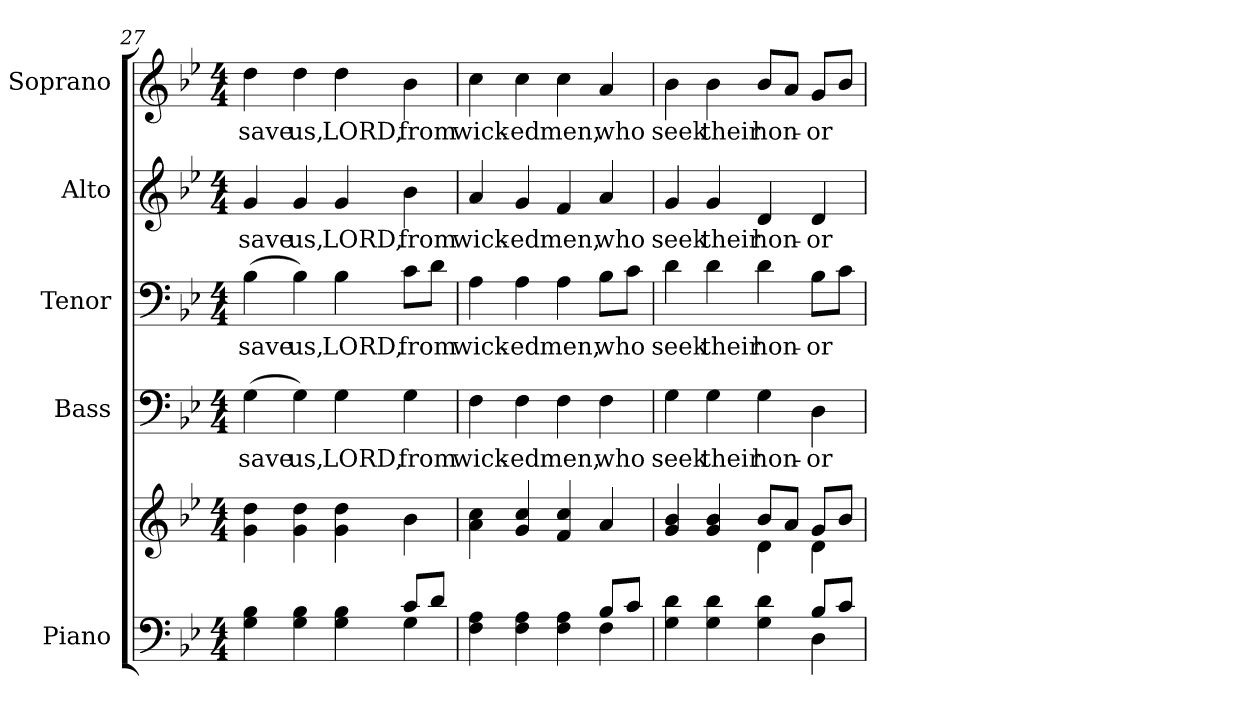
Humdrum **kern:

**kern	**kern	**kern	**text	**kern	**text	**kern	**text	**kern	**text
*part5	*part5	*part4	*part4	*part3	*part3	*part2	*part2	*part1	*part1
*staff6	*staff5	*staff4	*staff4	*staff3	*staff3	*staff2	*staff2	*staff1	*staff1
*I"Piano	*	*I"Bass	*	*I"Tenor	*	*I"Alto	*	*I"Soprano	*
*I'Pno.	*	*I'B.	*	*I'T.	*	*I'A.	*	*I'S.	*
!!LO:PB:g=z
*clefF4	*clefG2	*clefF4	*	*clefF4	*	*clefG2	*	*clefG2	*
*k[b-e-]	*k[b-e-]	*k[b-e-]	*	*k[b-e-]	*	*k[b-e-]	*	*k[b-e-]	*
*B-:	*B-:	*B-:	*	*B-:	*	*B-:	*	*B-:	*
*M4/4	*M4/4	*M4/4	*	*M4/4	*	*M4/4	*	*M4/4	*
=27	=27	=27	=27	=27	=27	=27	=27	=27	=27
*^	*	*	*	*	*	*	*	*	*
!	!	!	!	!LO:LY:b:color=#000000	!	!	!	!	!	!
!	!	!	!	!	!	!LO:LY:b:color=#000000	!	!	!	!
!	!	!	!	!	!	!	!	!LO:LY:b:color=#000000	!	!
!	!	!	!	!	!	!	!	!	!	!LO:LY:b:color=#000000
4Gi\ 4B-i	2ryy	4gi\ 4ddi	(4Gi\	save	(4B-i\	save	4gi/	save	4ddi\	save
!	!	!	!	!LO:LY:b:color=#000000	!	!	!	!	!	!
!	!	!	!	!	!	!LO:LY:b:color=#000000	!	!	!	!
!	!	!	!	!	!	!	!	!LO:LY:b:color=#000000	!	!
!	!	!	!	!	!	!	!	!	!	!LO:LY:b:color=#000000
4Gi\ 4B-i	.	4gi\ 4ddi	4Gi\)	us,	4B-i\)	us,	4gi/	us,	4ddi\	us,
!	!	!	!	!LO:LY:b:color=#000000	!	!	!	!	!	!
!	!	!	!	!	!	!LO:LY:b:color=#000000	!	!	!	!
!	!	!	!	!	!	!	!	!LO:LY:b:color=#000000	!	!
!	!	!	!	!	!	!	!	!	!	!LO:LY:b:color=#000000
4Gi\ 4B-i	4ryy	4gi\ 4ddi	4Gi\	LORD,	4B-i\	LORD,	4gi/	LORD,	4ddi\	LORD,
!	!	!	!	!LO:LY:b:color=#000000	!	!	!	!	!	!
!	!	!	!	!	!	!LO:LY:b:color=#000000	!	!	!	!
!	!	!	!	!	!	!	!	!LO:LY:b:color=#000000	!	!
!	!	!	!	!	!	!	!	!	!	!LO:LY:b:color=#000000
8ci/L	4Gi\	4b-i\	4Gi\	from	8ci\L	from	4b-i\	from	4b-i\	from
8di/J	.	.	.	.	8di\J	.	.	.	.	.
=28	=28	=28	=28	=28	=28	=28	=28	=28	=28	=28
!	!	!	!	!LO:LY:b:color=#000000	!	!	!	!	!	!
!	!	!	!	!	!	!LO:LY:b:color=#000000	!	!	!	!
!	!	!	!	!	!	!	!	!LO:LY:b:color=#000000	!	!
!	!	!	!	!	!	!	!	!	!	!LO:LY:b:color=#000000
4Fi\ 4Ai	2ryy	4ai\ 4cci	4Fi\	wick-	4Ai\	wick-	4ai/	wick-	4cci\	wick-
!	!	!	!	!LO:LY:b:color=#000000	!	!	!	!	!	!
!	!	!	!	!	!	!LO:LY:b:color=#000000	!	!	!	!
!	!	!	!	!	!	!	!	!LO:LY:b:color=#000000	!	!
!	!	!	!	!	!	!	!	!	!	!LO:LY:b:color=#000000
4Fi\ 4Ai	.	4gi/ 4cci	4Fi\	-ed	4Ai\	-ed	4gi/	-ed	4cci\	-ed
!	!	!	!	!LO:LY:b:color=#000000	!	!	!	!	!	!
!	!	!	!	!	!	!LO:LY:b:color=#000000	!	!	!	!
!	!	!	!	!	!	!	!	!LO:LY:b:color=#000000	!	!
!	!	!	!	!	!	!	!	!	!	!LO:LY:b:color=#000000
4Fi\ 4Ai	4ryy	4fi/ 4cci	4Fi\	men,	4Ai\	men,	4fi/	men,	4cci\	men,
!	!	!	!	!LO:LY:b:color=#000000	!	!	!	!	!	!
!	!	!	!	!	!	!LO:LY:b:color=#000000	!	!	!	!
!	!	!	!	!	!	!	!	!LO:LY:b:color=#000000	!	!
!	!	!	!	!	!	!	!	!	!	!LO:LY:b:color=#000000
8B-i/L	4Fi\	4ai/	4Fi\	who	8B-i\L	who	4ai/	who	4ai/	who
8ci/J	.	.	.	.	8ci\J	.	.	.	.	.
=29	=29	=29	=29	=29	=29	=29	=29	=29	=29	=29
*	*	*^	*	*	*	*	*	*	*	*
!	!	!	!	!	!LO:LY:b:color=#000000	!	!	!	!	!	!
!	!	!	!	!	!	!	!LO:LY:b:color=#000000	!	!	!	!
!	!	!	!	!	!	!	!	!	!LO:LY:b:color=#000000	!	!
!	!	!	!	!	!	!	!	!	!	!	!LO:LY:b:color=#000000
4Gi\ 4di	2ryy	4gi/ 4b-i	2ryy	4Gi\	seek	4di\	seek	4gi/	seek	4b-i\	seek
!	!	!	!	!	!LO:LY:b:color=#000000	!	!	!	!	!	!
!	!	!	!	!	!	!	!LO:LY:b:color=#000000	!	!	!	!
!	!	!	!	!	!	!	!	!	!LO:LY:b:color=#000000	!	!
!	!	!	!	!	!	!	!	!	!	!	!LO:LY:b:color=#000000
4Gi\ 4di	.	4gi/ 4b-i	.	4Gi\	their	4di\	their	4gi/	their	4b-i\	their
!	!	!	!	!	!LO:LY:b:color=#000000	!	!	!	!	!	!
!	!	!	!	!	!	!	!LO:LY:b:color=#000000	!	!	!	!
!	!	!	!	!	!	!	!	!	!LO:LY:b:color=#000000	!	!
!	!	!	!	!	!	!	!	!	!	!	!LO:LY:b:color=#000000
4Gi\ 4di	4ryy	8b-i/L	4di\	4Gi\	hon-	4di\	hon-	4di/	hon-	8b-i/L	hon-
.	.	8ai/J	.	.	.	.	.	.	.	8ai/J	.
!	!	!	!	!	!LO:LY:b:color=#000000	!	!	!	!	!	!
!	!	!	!	!	!	!	!LO:LY:b:color=#000000	!	!	!	!
!	!	!	!	!	!	!	!	!	!LO:LY:b:color=#000000	!	!
!	!	!	!	!	!	!	!	!	!	!	!LO:LY:b:color=#000000
8B-i/L	4Di\	8gi/L	4di\	4Di\	-or	8B-i\L	-or	4di/	-or	8gi/L	-or
8ci/J	.	8b-i/J	.	.	.	8ci\J	.	.	.	8b-i/J	.
*v	*v	*	*	*	*	*	*	*	*	*	*
*	*v	*v	*	*	*	*	*	*	*	*
=	=	=	=	=	=	=	=	=	=
*-	*-	*-	*-	*-	*-	*-	*-	*-	*-
